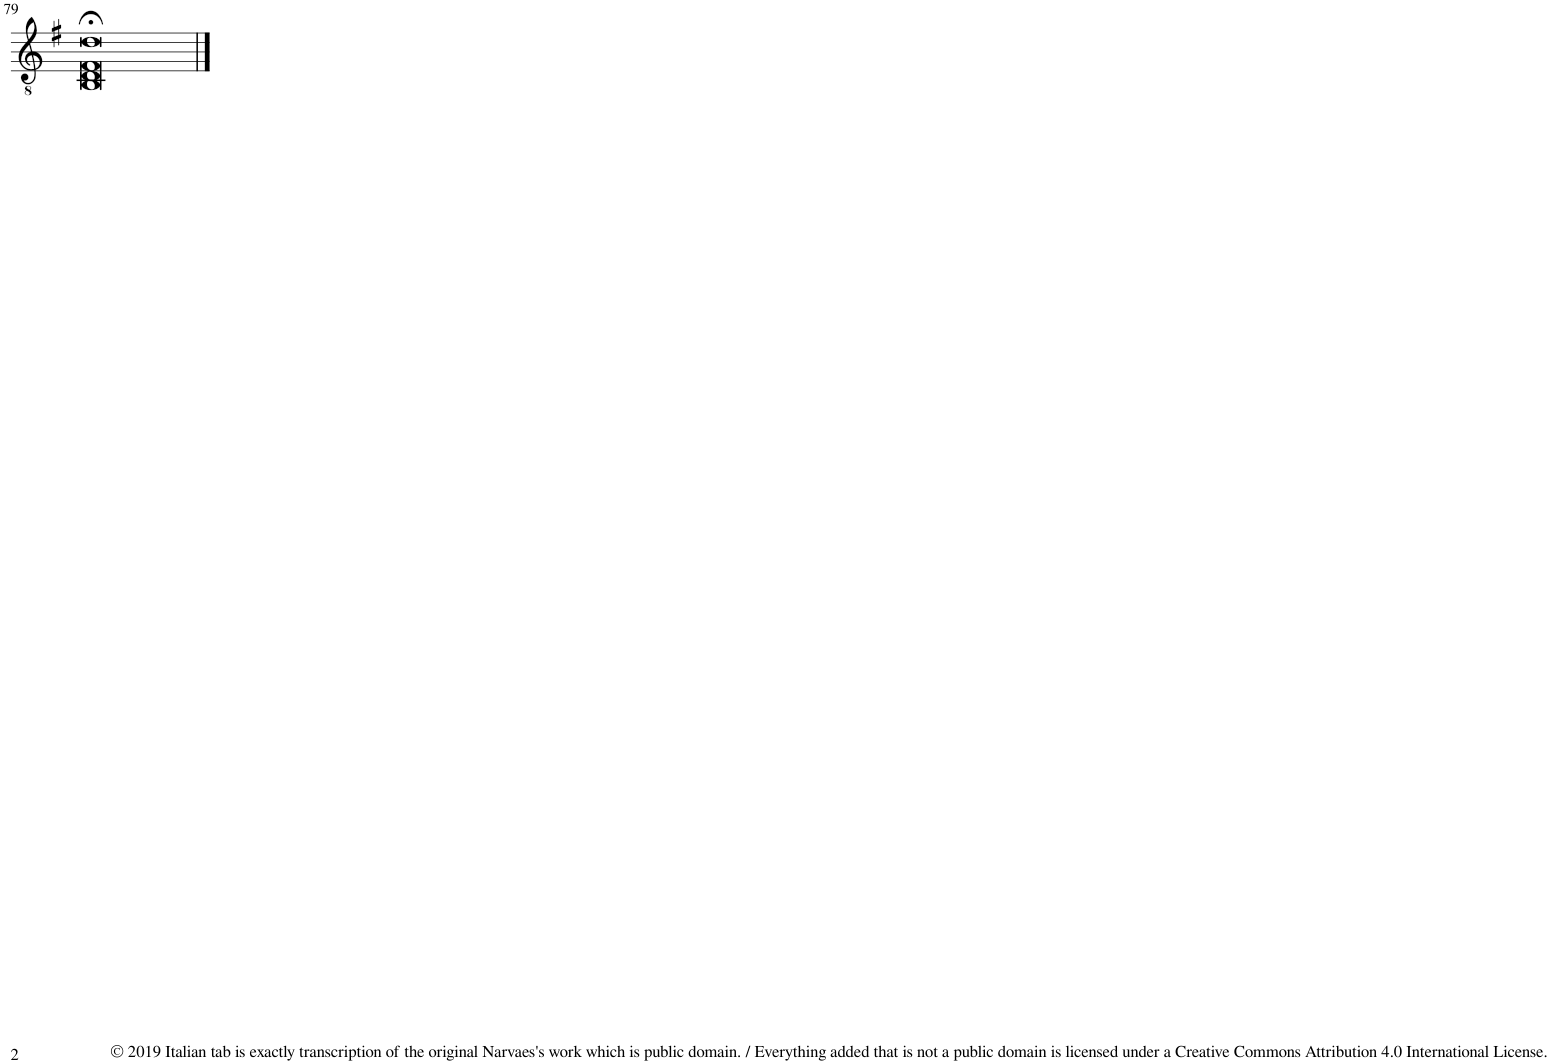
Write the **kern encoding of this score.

**kern
*part1
*staff1
*I"Vihuela
*I'Vih.
!!LO:PB:g=z
*clefGv2
*k[f#]
*M2/2
*met(c|)
=79
[1BB [1D [1F# [1d
1ryy
==80
1BB];< 1D];< 1F#];< 1d];<
=
*-
